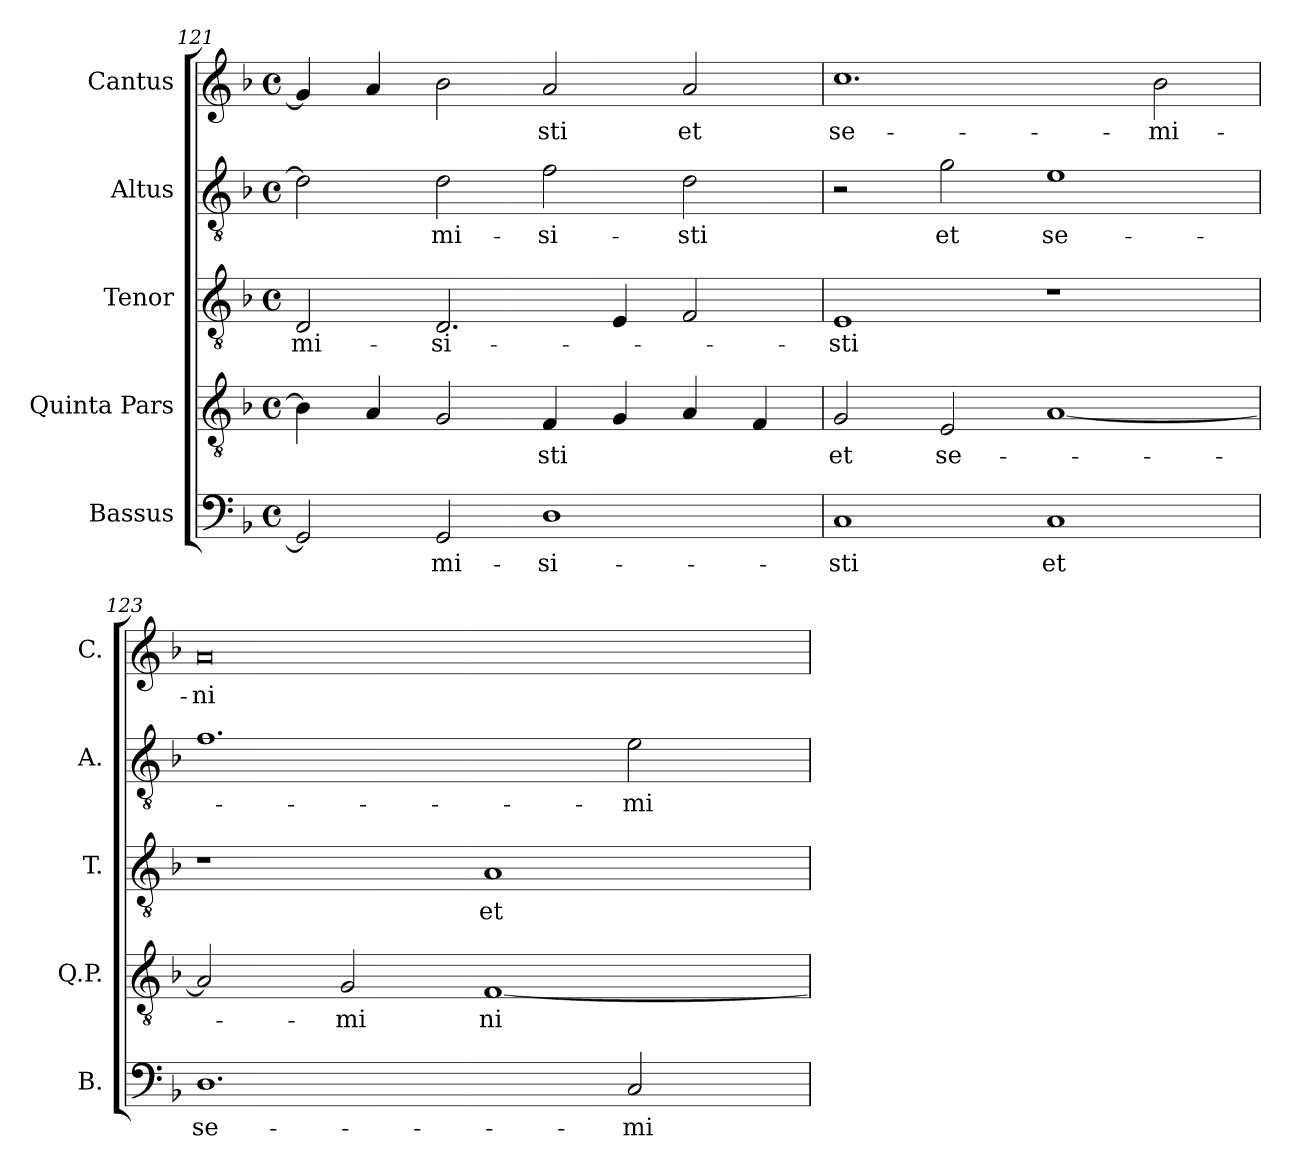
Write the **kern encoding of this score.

**kern	**text	**kern	**text	**kern	**text	**kern	**text	**kern	**text
*part5	*part5	*part4	*part4	*part3	*part3	*part2	*part2	*part1	*part1
*staff5	*staff5	*staff4	*staff4	*staff3	*staff3	*staff2	*staff2	*staff1	*staff1
*I"Bassus	*	*I"Quinta Pars	*	*I"Tenor	*	*I"Altus	*	*I"Cantus	*
*I'B.	*	*I'Q.P.	*	*I'T.	*	*I'A.	*	*I'C.	*
*clefF4	*	*clefGv2	*	*clefGv2	*	*clefGv2	*	*clefG2	*
*k[b-]	*	*k[b-]	*	*k[b-]	*	*k[b-]	*	*k[b-]	*
*F:	*	*F:	*	*F:	*	*F:	*	*F:	*
*M4/4	*	*M4/4	*	*M4/4	*	*M4/4	*	*M4/4	*
*met(c)	*	*met(c)	*	*met(c)	*	*met(c)	*	*met(c)	*
=121	=121	=121	=121	=121	=121	=121	=121	=121	=121
!	!	!	!	!	!LO:LY:b:cj	!	!	!	!
2GG/]	.	4B-\]	.	2D/	-mi-	2d\]	.	4g/]	.
.	.	4A/	.	.	.	.	.	4a/	.
!	!LO:LY:b:cj	!	!	!	!LO:LY:b:cj	!	!LO:LY:b:cj	!	!
2GG/	-mi-	2G/	.	2.D/	-si-	2d\	-mi-	2b-\	.
!	!LO:LY:b:cj	!	!LO:LY:b:cj	!	!	!	!LO:LY:b:cj	!	!LO:LY:b:cj
1D	-si-	4F/	-sti	.	.	2f\	-si-	2a/	-sti
.	.	4G/	.	4E/	.	.	.	.	.
!	!	!	!	!	!	!	!LO:LY:b:cj	!	!LO:LY:b:cj
.	.	4A/	.	2F/	.	2d\	-sti	2a/	et
.	.	4F/	.	.	.	.	.	.	.
=122	=122	=122	=122	=122	=122	=122	=122	=122	=122
!	!LO:LY:b:cj	!	!LO:LY:b:cj	!	!LO:LY:b:cj	!	!	!	!LO:LY:b:cj
1C	-sti	2G/	et	1E	-sti	2r	.	1.cc	se-
!	!	!	!LO:LY:b:cj	!	!	!	!LO:LY:b:cj	!	!
.	.	2E/	se-	.	.	2g\	et	.	.
!	!LO:LY:b:cj	!	!	!	!	!	!LO:LY:b:cj	!	!
1C	et	[>1A	.	1r	.	1e	se-	.	.
!	!	!	!	!	!	!	!	!	!LO:LY:b:cj
.	.	.	.	.	.	.	.	2b-\	-mi-
!!LO:LB:g=z
=123	=123	=123	=123	=123	=123	=123	=123	=123	=123
!	!LO:LY:b:cj	!	!	!	!	!	!	!	!LO:LY:b:cj
*	*	*^	*	*	*	*^	*	*	*
1.D	se-	2A/]	16..ryy	.	1r	.	1.f	2ryy	.	0a	-ni
.	.	.	1ryy	.	.	.	.	.	.	.	.
!	!	!	!	!LO:LY:b:cj	!	!	!	!	!	!	!
.	.	2G/	.	-mi	.	.	.	16..ryy	.	.	.
.	.	.	.	.	.	.	.	1ryy	.	.	.
!	!	!	!	!LO:LY:b:cj	!	!LO:LY:b:cj	!	!	!	!	!
.	.	[<1F	.	ni	1A	et	.	.	.	.	.
.	.	.	2ryy	.	.	.	.	.	.	.	.
!	!LO:LY:b:cj	!	!	!	!	!	!	!	!LO:LY:b:cj	!	!
2C/	-mi-	.	.	.	.	.	2e\	.	-mi-	.	.
.	.	.	4ryy	.	.	.	.	4ryy	.	.	.
.	.	.	8ryy	.	.	.	.	8ryy	.	.	.
.	.	.	64ryy	.	.	.	.	64ryy	.	.	.
*	*	*v	*v	*	*	*	*v	*v	*	*	*
=	=	=	=	=	=	=	=	=	=
*-	*-	*-	*-	*-	*-	*-	*-	*-	*-
